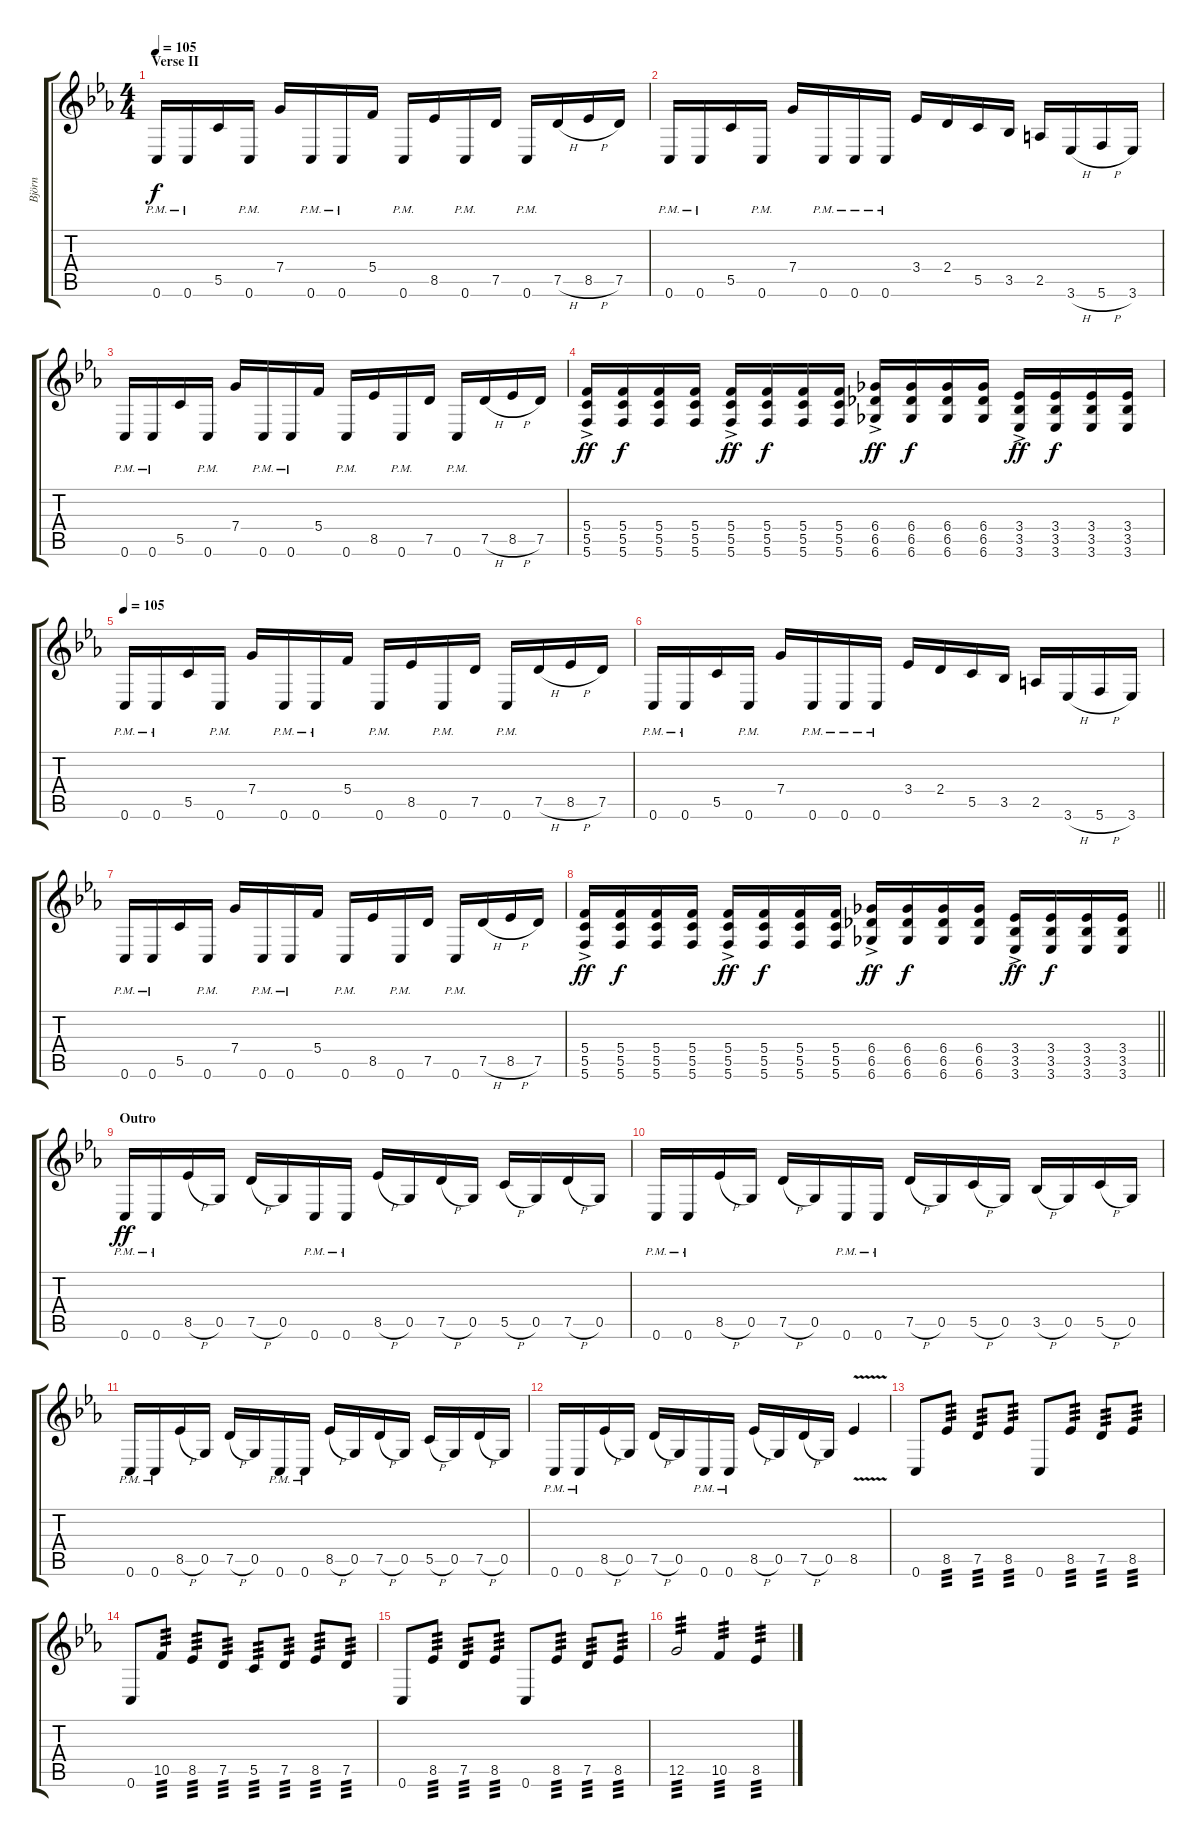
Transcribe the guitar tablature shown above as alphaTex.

\track ("Björn" "Björn") {instrument distortionguitar}
\staff {score tabs}
\tuning (D4 A3 F3 C3 G2 C2) {hide}
\ts (4 4)
\section ("" "Verse II")
\tempo 105
\clef g2
\ks cminor
0.6{pm}.16{dy f} 0.6{pm}.16 5.5.16 0.6{pm}.16 7.4.16 0.6{pm}.16 0.6{pm}.16 5.4.16 0.6{pm}.16 8.5.16 0.6{pm}.16 7.5.16 0.6{pm}.16 7.5{h}.16 8.5{h}.16 7.5.16 |
0.6{pm}.16 0.6{pm}.16 5.5.16 0.6{pm}.16 7.4.16 0.6{pm}.16 0.6{pm}.16 0.6{pm}.16 3.4.16 2.4.16 5.5.16 3.5.16 2.5.16 3.6{h}.16 5.6{h}.16 3.6.16 |
0.6{pm}.16 0.6{pm}.16 5.5.16 0.6{pm}.16 7.4.16 0.6{pm}.16 0.6{pm}.16 5.4.16 0.6{pm}.16 8.5.16 0.6{pm}.16 7.5.16 0.6{pm}.16 7.5{h}.16 8.5{h}.16 7.5.16 |
(5.4 5.5 5.6{ac}).16{dy ff} (5.4 5.5 5.6).16{dy f} (5.4 5.5 5.6).16 (5.4 5.5 5.6).16 (5.4 5.5 5.6{ac}).16{dy ff} (5.4 5.5 5.6).16{dy f} (5.4 5.5 5.6).16 (5.4 5.5 5.6).16 (6.4 6.5 6.6{ac}).16{dy ff} (6.4 6.5 6.6).16{dy f} (6.4 6.5 6.6).16 (6.4 6.5 6.6).16 (3.4 3.5 3.6{ac}).16{dy ff} (3.4 3.5 3.6).16{dy f} (3.4 3.5 3.6).16 (3.4 3.5 3.6).16 |
\tempo 105
0.6{pm}.16 0.6{pm}.16 5.5.16 0.6{pm}.16 7.4.16 0.6{pm}.16 0.6{pm}.16 5.4.16 0.6{pm}.16 8.5.16 0.6{pm}.16 7.5.16 0.6{pm}.16 7.5{h}.16 8.5{h}.16 7.5.16 |
0.6{pm}.16 0.6{pm}.16 5.5.16 0.6{pm}.16 7.4.16 0.6{pm}.16 0.6{pm}.16 0.6{pm}.16 3.4.16 2.4.16 5.5.16 3.5.16 2.5.16 3.6{h}.16 5.6{h}.16 3.6.16 |
0.6{pm}.16 0.6{pm}.16 5.5.16 0.6{pm}.16 7.4.16 0.6{pm}.16 0.6{pm}.16 5.4.16 0.6{pm}.16 8.5.16 0.6{pm}.16 7.5.16 0.6{pm}.16 7.5{h}.16 8.5{h}.16 7.5.16 |
\barLineRight lightlight
(5.4 5.5 5.6{ac}).16{dy ff} (5.4 5.5 5.6).16{dy f} (5.4 5.5 5.6).16 (5.4 5.5 5.6).16 (5.4 5.5 5.6{ac}).16{dy ff} (5.4 5.5 5.6).16{dy f} (5.4 5.5 5.6).16 (5.4 5.5 5.6).16 (6.4 6.5 6.6{ac}).16{dy ff} (6.4 6.5 6.6).16{dy f} (6.4 6.5 6.6).16 (6.4 6.5 6.6).16 (3.4 3.5 3.6{ac}).16{dy ff} (3.4 3.5 3.6).16{dy f} (3.4 3.5 3.6).16 (3.4 3.5 3.6).16 |
\section ("" "Outro")
0.6{pm}.16{dy ff} 0.6{pm}.16 8.5{h}.16 0.5.16 7.5{h}.16 0.5.16 0.6{pm}.16 0.6{pm}.16 8.5{h}.16 0.5.16 7.5{h}.16 0.5.16 5.5{h}.16 0.5.16 7.5{h}.16 0.5.16 |
0.6{pm}.16 0.6{pm}.16 8.5{h}.16 0.5.16 7.5{h}.16 0.5.16 0.6{pm}.16 0.6{pm}.16 7.5{h}.16 0.5.16 5.5{h}.16 0.5.16 3.5{h}.16 0.5.16 5.5{h}.16 0.5.16 |
0.6{pm}.16 0.6{pm}.16 8.5{h}.16 0.5.16 7.5{h}.16 0.5.16 0.6{pm}.16 0.6{pm}.16 8.5{h}.16 0.5.16 7.5{h}.16 0.5.16 5.5{h}.16 0.5.16 7.5{h}.16 0.5.16 |
0.6{pm}.16 0.6{pm}.16 8.5{h}.16 0.5.16 7.5{h}.16 0.5.16 0.6{pm}.16 0.6{pm}.16 8.5{h}.16 0.5.16 7.5{h}.16 0.5.16 8.5{v}.4 |
0.6.8 8.5.8{tp 3} 7.5.8{tp 3} 8.5.8{tp 3} 0.6.8 8.5.8{tp 3} 7.5.8{tp 3} 8.5.8{tp 3} |
0.6.8 10.5.8{tp 3} 8.5.8{tp 3} 7.5.8{tp 3} 5.5.8{tp 3} 7.5.8{tp 3} 8.5.8{tp 3} 7.5.8{tp 3} |
0.6.8 8.5.8{tp 3} 7.5.8{tp 3} 8.5.8{tp 3} 0.6.8 8.5.8{tp 3} 7.5.8{tp 3} 8.5.8{tp 3} |
12.5.2{tp 3} 10.5.4{tp 3} 8.5.4{tp 3}
